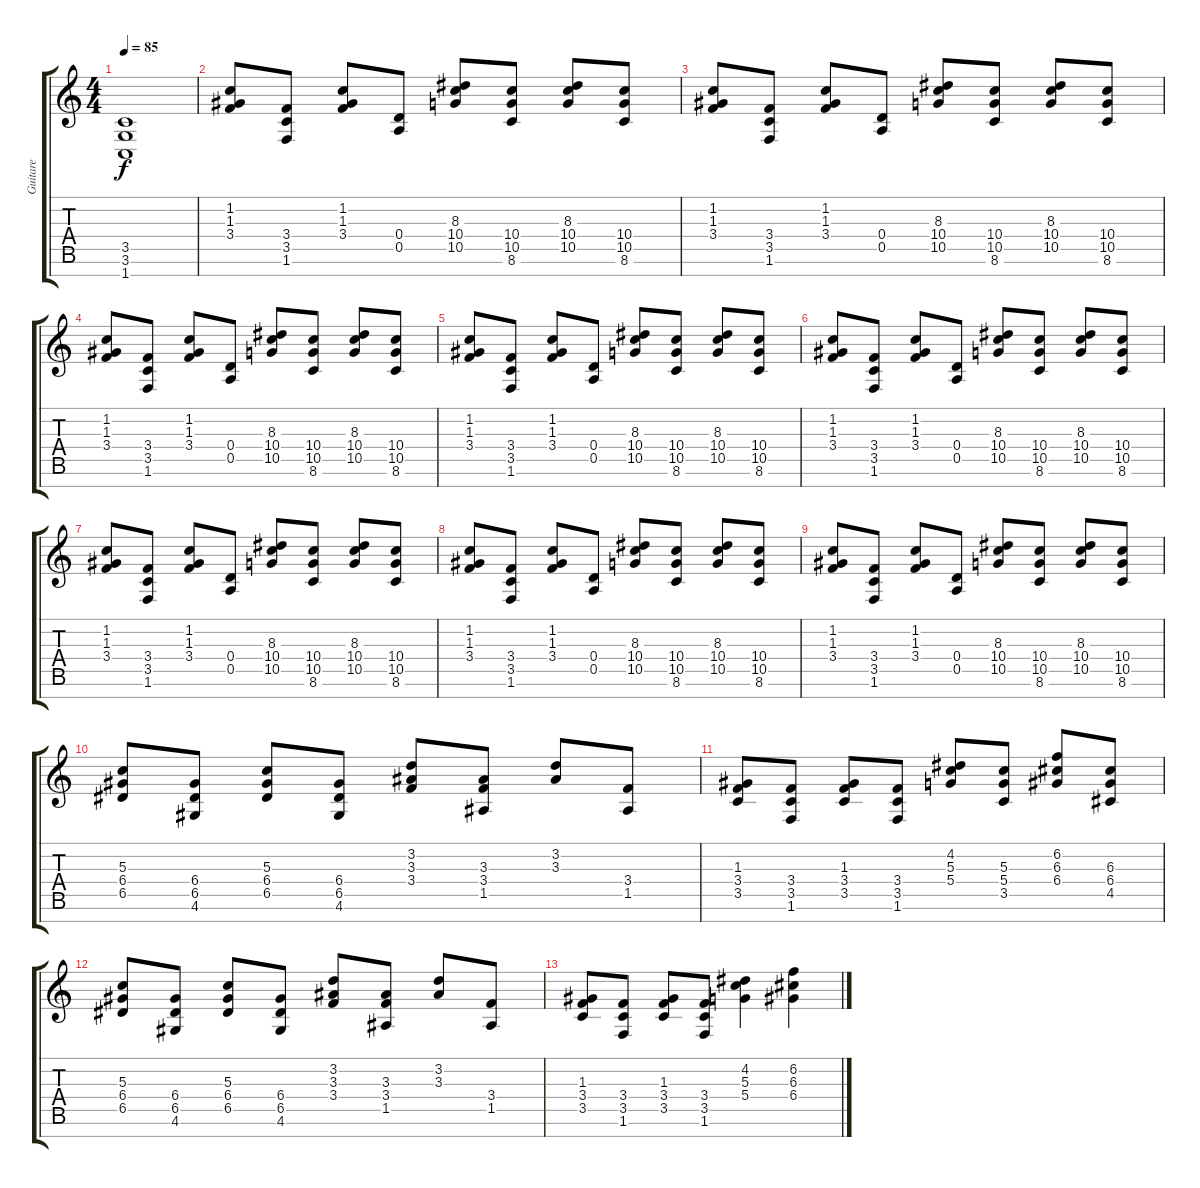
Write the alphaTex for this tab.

\track ("Guitare" "Guitare") {instrument distortionguitar}
\staff {score tabs}
\tuning (E4 B3 G3 D3 A2 E2 B1) {hide}
\ts (4 4)
\tempo 85
\clef g2
\ks c
(3.5 3.6 1.7).1{dy f} |
(1.2 1.3 3.4).8 (3.4 3.5 1.6).8 (1.2 1.3 3.4).8 (0.4 0.5).8 (8.3 10.4 10.5).8 (10.4 10.5 8.6).8 (8.3 10.4 10.5).8 (10.4 10.5 8.6).8 |
(1.2 1.3 3.4).8 (3.4 3.5 1.6).8 (1.2 1.3 3.4).8 (0.4 0.5).8 (8.3 10.4 10.5).8 (10.4 10.5 8.6).8 (8.3 10.4 10.5).8 (10.4 10.5 8.6).8 |
(1.2 1.3 3.4).8 (3.4 3.5 1.6).8 (1.2 1.3 3.4).8 (0.4 0.5).8 (8.3 10.4 10.5).8 (10.4 10.5 8.6).8 (8.3 10.4 10.5).8 (10.4 10.5 8.6).8 |
(1.2 1.3 3.4).8 (3.4 3.5 1.6).8 (1.2 1.3 3.4).8 (0.4 0.5).8 (8.3 10.4 10.5).8 (10.4 10.5 8.6).8 (8.3 10.4 10.5).8 (10.4 10.5 8.6).8 |
(1.2 1.3 3.4).8 (3.4 3.5 1.6).8 (1.2 1.3 3.4).8 (0.4 0.5).8 (8.3 10.4 10.5).8 (10.4 10.5 8.6).8 (8.3 10.4 10.5).8 (10.4 10.5 8.6).8 |
(1.2 1.3 3.4).8 (3.4 3.5 1.6).8 (1.2 1.3 3.4).8 (0.4 0.5).8 (8.3 10.4 10.5).8 (10.4 10.5 8.6).8 (8.3 10.4 10.5).8 (10.4 10.5 8.6).8 |
(1.2 1.3 3.4).8 (3.4 3.5 1.6).8 (1.2 1.3 3.4).8 (0.4 0.5).8 (8.3 10.4 10.5).8 (10.4 10.5 8.6).8 (8.3 10.4 10.5).8 (10.4 10.5 8.6).8 |
(1.2 1.3 3.4).8 (3.4 3.5 1.6).8 (1.2 1.3 3.4).8 (0.4 0.5).8 (8.3 10.4 10.5).8 (10.4 10.5 8.6).8 (8.3 10.4 10.5).8 (10.4 10.5 8.6).8 |
(5.3 6.4 6.5).8 (6.4 6.5 4.6).8 (5.3 6.4 6.5).8 (6.4 6.5 4.6).8 (3.2 3.3 3.4).8 (3.3 3.4 1.5).8 (3.2 3.3).8 (3.4 1.5).8 |
(1.3 3.4 3.5).8 (3.4 3.5 1.6).8 (1.3 3.4 3.5).8 (3.4 3.5 1.6).8 (4.2 5.3 5.4).8 (5.3 5.4 3.5).8 (6.2 6.3 6.4).8 (6.3 6.4 4.5).8 |
(5.3 6.4 6.5).8 (6.4 6.5 4.6).8 (5.3 6.4 6.5).8 (6.4 6.5 4.6).8 (3.2 3.3 3.4).8 (3.3 3.4 1.5).8 (3.2 3.3).8 (3.4 1.5).8 |
(1.3 3.4 3.5).8 (3.4 3.5 1.6).8 (1.3 3.4 3.5).8 (3.4 3.5 1.6).8 (4.2 5.3 5.4).4 (6.2 6.3 6.4).4
